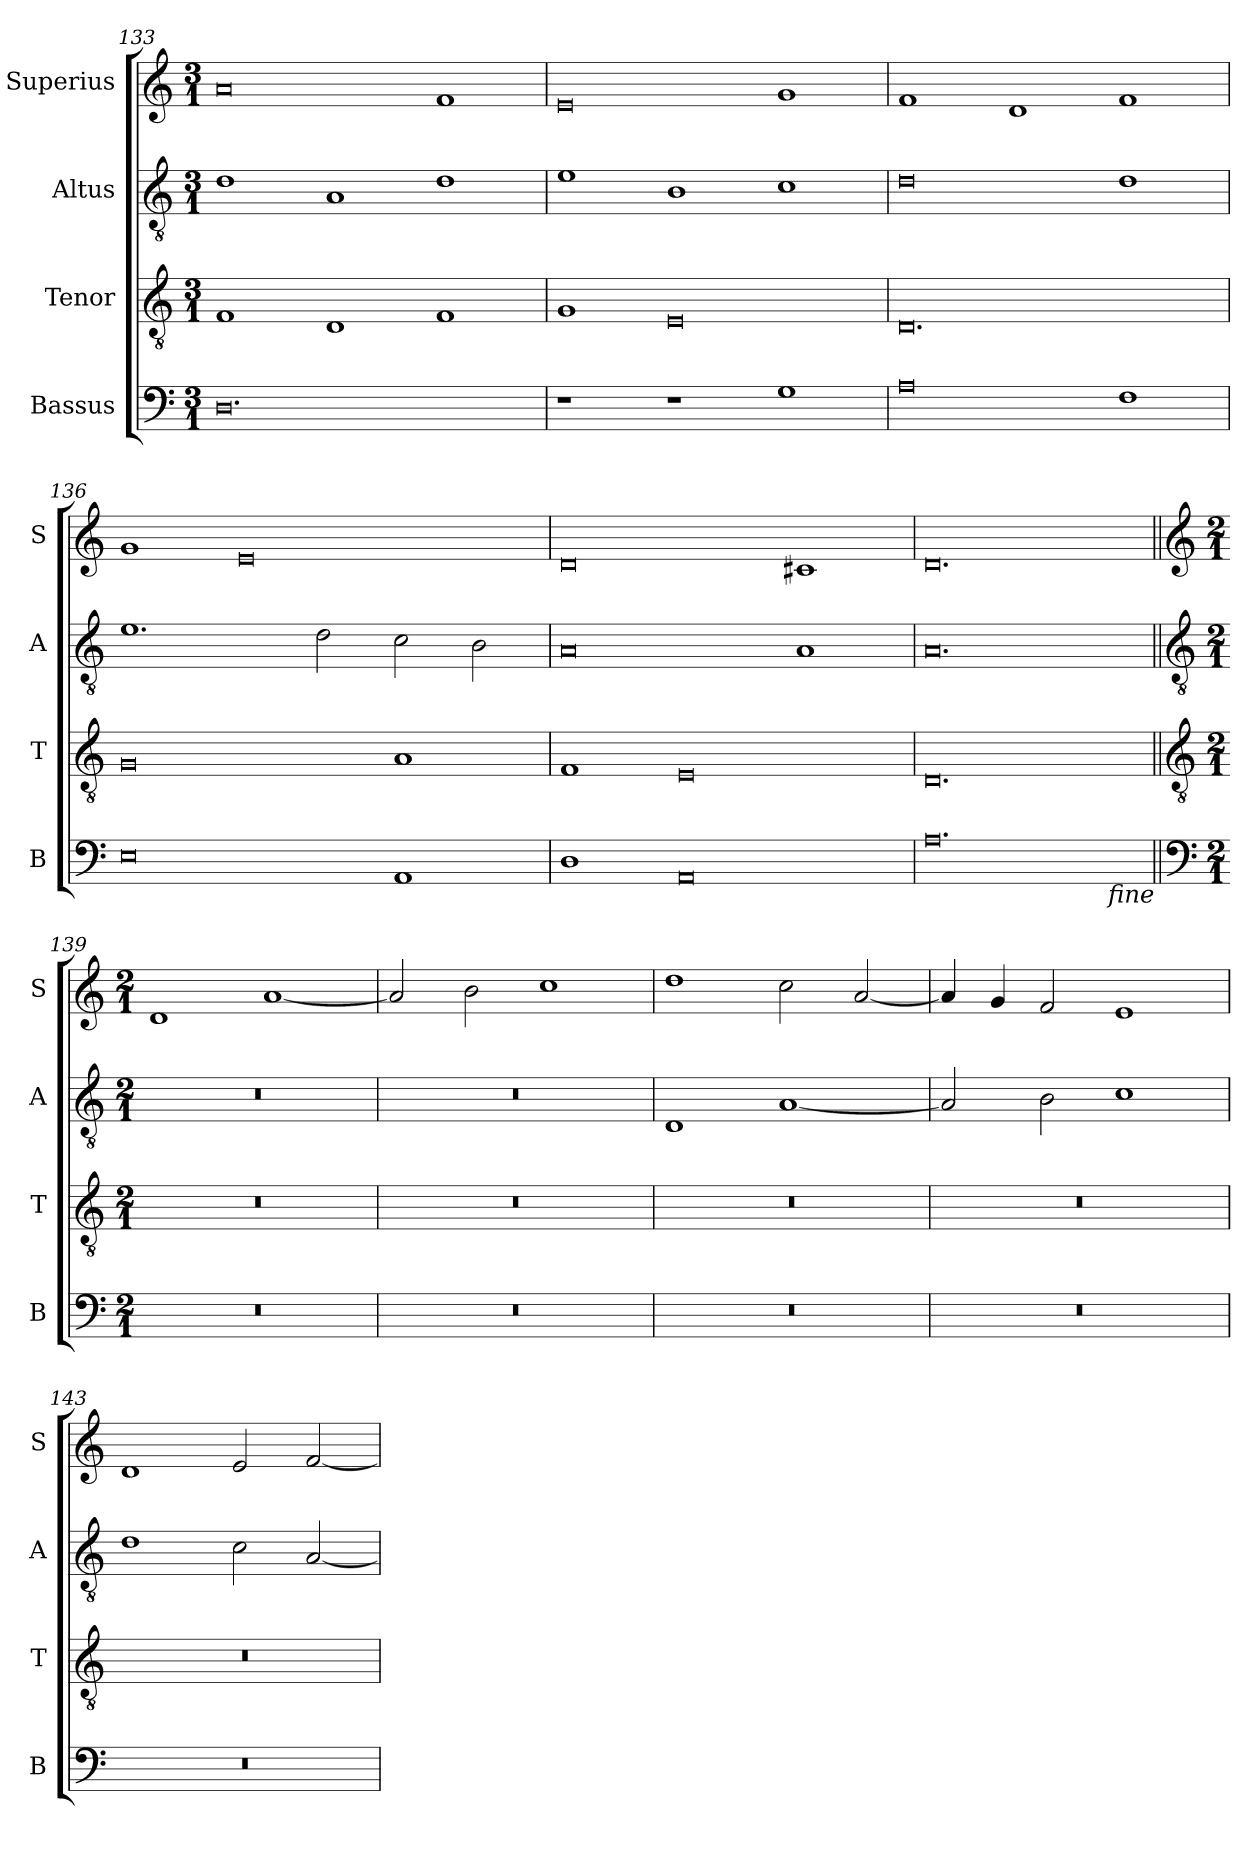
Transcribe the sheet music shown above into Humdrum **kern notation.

**kern	**kern	**kern	**kern
*part4	*part3	*part2	*part1
*staff4	*staff3	*staff2	*staff1
*I"Bassus	*I"Tenor	*I"Altus	*I"Superius
*I'B	*I'T	*I'A	*I'S
*clefF4	*clefGv2	*clefGv2	*clefG2
*k[]	*k[]	*k[]	*k[]
*M3/1	*M3/1	*M3/1	*M3/1
=133	=133	=133	=133
0.D	1F	1d	0a
.	1D	1A	.
.	1F	1d	1f
=134	=134	=134	=134
1r	1G	1e	0e
1r	0E	1B	.
1G	.	1c	1g
=135	=135	=135	=135
0A	0.D	0d	1f
.	.	.	1d
1F	.	1d	1f
=136	=136	=136	=136
0E	0G	1.e	1g
.	.	.	0e
.	.	2d\	.
1AA	1A	2c\	.
.	.	2B\	.
=137	=137	=137	=137
1D	1F	0A	0d
0AA	0E	.	.
.	.	1A	1c#X
=138	=138	=138	=138
0.A	0.D	0.A	0.d
!LO:TX:b:i:rj:t=fine	!	!	!
!!LO:LB:g=z
=139||	=139||	=139||	=139||
*clefF4	*clefGv2	*clefGv2	*clefG2
*k[]	*k[]	*k[]	*k[]
*M2/1	*M2/1	*M2/1	*M2/1
0r	0r	0r	1d
.	.	.	[1a
=140	=140	=140	=140
0r	0r	0r	2a/]
.	.	.	2b\
.	.	.	1cc
=141	=141	=141	=141
0r	0r	1D	1dd
.	.	[1A	2cc\
.	.	.	[2a/
=142	=142	=142	=142
0r	0r	2A/]	4a/]
.	.	.	4g/
.	.	2B\	2f/
.	.	1c	1e
=143	=143	=143	=143
0r	0r	1d	1d
.	.	2c\	2e/
.	.	[2A/	[2f/
=	=	=	=
*-	*-	*-	*-
